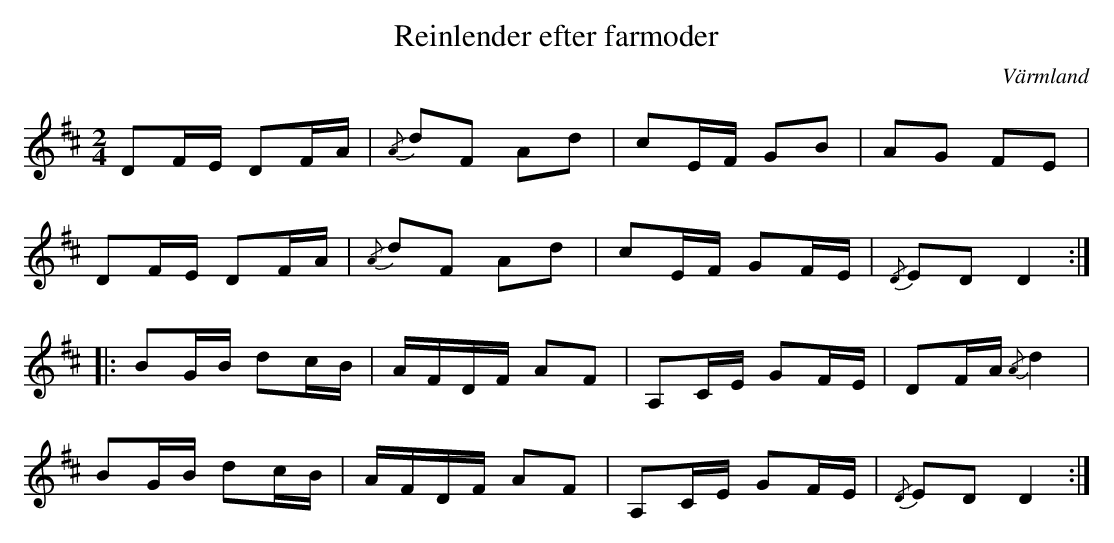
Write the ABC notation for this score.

X:1
T:Reinlender efter farmoder
O:Värmland
M:2/4
L:1/8
K:D
DF/E/ DF/A/|{/A}dF Ad|cE/F/ GB|AG FE|
DF/E/ DF/A/|{/A}dF Ad|cE/F/ GF/E/|{/D}ED D2:|
|:BG/B/ dc/B/|A/F/D/F/ AF|A,C/E/ GF/E/|DF/A/ {/A}d2|
BG/B/ dc/B/|A/F/D/F/ AF|A,C/E/ GF/E/|{/D}ED D2:|
